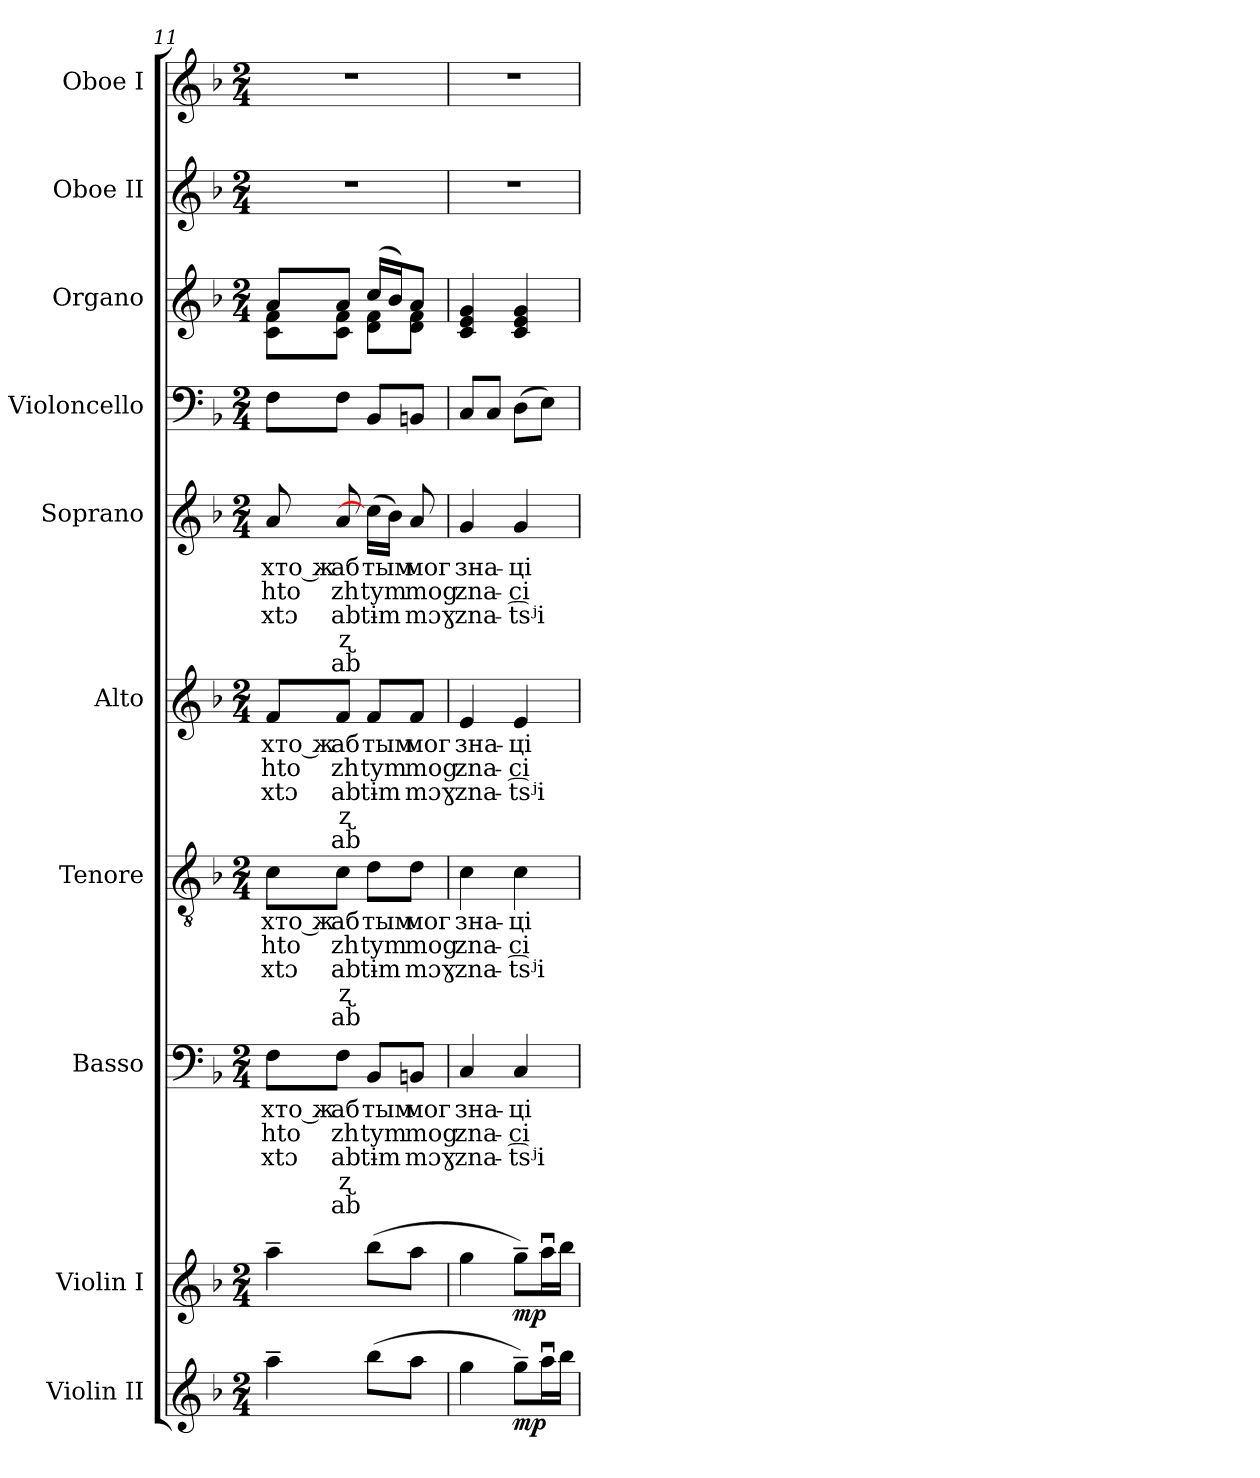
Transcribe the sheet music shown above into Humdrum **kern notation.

**kern	**dynam	**kern	**dynam	**kern	**text	**text	**text	**text	**text	**kern	**text	**text	**text	**text	**text	**kern	**text	**text	**text	**text	**text	**kern	**text	**text	**text	**text	**text	**kern	**kern	**kern	**kern
*part10	*part10	*part9	*part9	*part8	*part8	*part8	*part8	*part8	*part8	*part7	*part7	*part7	*part7	*part7	*part7	*part6	*part6	*part6	*part6	*part6	*part6	*part5	*part5	*part5	*part5	*part5	*part5	*part4	*part3	*part2	*part1
*staff10	*staff10	*staff9	*staff9	*staff8	*staff8	*staff8	*staff8	*staff8	*staff8	*staff7	*staff7	*staff7	*staff7	*staff7	*staff7	*staff6	*staff6	*staff6	*staff6	*staff6	*staff6	*staff5	*staff5	*staff5	*staff5	*staff5	*staff5	*staff4	*staff3	*staff2	*staff1
*I"Violin II	*	*I"Violin I	*	*I"Basso	*	*	*	*	*	*I"Tenore	*	*	*	*	*	*I"Alto	*	*	*	*	*	*I"Soprano	*	*	*	*	*	*I"Violoncello	*I"Organo	*I"Oboe II	*I"Oboe I
*	*	*	*	*	*	*	*	*	*	*	*	*	*	*	*	*I'A.	*	*	*	*	*	*	*	*	*	*	*	*	*	*	*
*clefG2	*	*clefG2	*	*clefF4	*	*	*	*	*	*clefGv2	*	*	*	*	*	*clefG2	*	*	*	*	*	*clefG2	*	*	*	*	*	*clefF4	*clefG2	*clefG2	*clefG2
*	*	*	*	*	*	*	*	*	*	*ITrd7c12	*	*	*	*	*	*	*	*	*	*	*	*	*	*	*	*	*	*	*	*	*
*k[b-]	*	*k[b-]	*	*k[b-]	*	*	*	*	*	*k[b-]	*	*	*	*	*	*k[b-]	*	*	*	*	*	*k[b-]	*	*	*	*	*	*k[b-]	*k[b-]	*k[b-]	*k[b-]
*F:	*	*F:	*	*F:	*	*	*	*	*	*F:	*	*	*	*	*	*F:	*	*	*	*	*	*F:	*	*	*	*	*	*F:	*F:	*F:	*F:
*M2/4	*	*M2/4	*	*M2/4	*	*	*	*	*	*M2/4	*	*	*	*	*	*M2/4	*	*	*	*	*	*M2/4	*	*	*	*	*	*M2/4	*M2/4	*M2/4	*M2/4
=11	=11	=11	=11	=11	=11	=11	=11	=11	=11	=11	=11	=11	=11	=11	=11	=11	=11	=11	=11	=11	=11	=11	=11	=11	=11	=11	=11	=11	=11	=11	=11
!	!	!	!	!	!LO:LY:b:color=#000000	!LO:LY:b:color=#000000	!LO:LY:b:color=#000000	!	!	!	!	!	!	!	!	!	!	!	!	!	!	!	!	!	!	!	!	!	!	!	!
!	!	!	!	!	!	!	!	!	!	!	!LO:LY:b:color=#000000	!LO:LY:b:color=#000000	!LO:LY:b:color=#000000	!	!	!	!	!	!	!	!	!	!	!	!	!	!	!	!	!	!
!	!	!	!	!	!	!	!	!	!	!	!	!	!	!	!	!	!LO:LY:b:color=#000000	!LO:LY:b:color=#000000	!LO:LY:b:color=#000000	!	!	!	!	!	!	!	!	!	!	!	!
!	!	!	!	!	!	!	!	!	!	!	!	!	!	!	!	!	!	!	!	!	!	!	!LO:LY:b:color=#000000	!LO:LY:b:color=#000000	!LO:LY:b:color=#000000	!	!	!	!	!LO:N:vis=1	!LO:N:vis=1
*	*	*	*	*	*	*	*	*	*	*	*	*	*	*	*	*	*	*	*	*	*	*	*	*	*	*	*	*	*^	*	*
4aa~i\	.	4aa~i\	.	8Fi\L	хто ж	hto	xtɔ	.	.	8Ci\L	хто ж	hto	xtɔ	.	.	8fi/L	хто ж	hto	xtɔ	.	.	8ai/	хто ж	hto	xtɔ	.	.	8Fi\L	8ai/L	8ci\ 8fiL	2r	2r
!	!	!	!	!	!LO:LY:b:color=#000000	!LO:LY:b:color=#000000	!LO:LY:b:color=#000000	!LO:LY:b:color=#000000	!LO:LY:b:color=#000000	!	!	!	!	!	!	!	!	!	!	!	!	!	!	!	!	!	!	!	!	!	!	!
!	!	!	!	!	!	!	!	!	!	!	!LO:LY:b:color=#000000	!LO:LY:b:color=#000000	!LO:LY:b:color=#000000	!LO:LY:b:color=#000000	!LO:LY:b:color=#000000	!	!	!	!	!	!	!	!	!	!	!	!	!	!	!	!	!
!	!	!	!	!	!	!	!	!	!	!	!	!	!	!	!	!	!LO:LY:b:color=#000000	!LO:LY:b:color=#000000	!LO:LY:b:color=#000000	!LO:LY:b:color=#000000	!LO:LY:b:color=#000000	!	!	!	!	!	!	!	!	!	!	!
!	!	!	!	!	!	!	!	!	!	!	!	!	!	!	!	!	!	!	!	!	!	!	!LO:LY:b:color=#000000	!LO:LY:b:color=#000000	!LO:LY:b:color=#000000	!LO:LY:b:color=#000000	!LO:LY:b:color=#000000	!	!	!	!	!
.	.	.	.	8Fi\J	аб	zh	ab	ʐ	ab	8Ci\J	аб	zh	ab	ʐ	ab	8fi/J	аб	zh	ab	ʐ	ab	8ai/	аб	zh	ab	ʐ	ab	8Fi\J	8ai/J	8ci\ 8fiJ	.	.
!	!	!	!	!	!LO:LY:b:color=#000000	!LO:LY:b:color=#000000	!LO:LY:b:color=#000000	!	!	!	!	!	!	!	!	!	!	!	!	!	!	!	!	!	!	!	!	!	!	!	!	!
!	!	!	!	!	!	!	!	!	!	!	!LO:LY:b:color=#000000	!LO:LY:b:color=#000000	!LO:LY:b:color=#000000	!	!	!	!	!	!	!	!	!	!	!	!	!	!	!	!	!	!	!
!	!	!	!	!	!	!	!	!	!	!	!	!	!	!	!	!	!LO:LY:b:color=#000000	!LO:LY:b:color=#000000	!LO:LY:b:color=#000000	!	!	!	!	!	!	!	!	!	!	!	!	!
!	!	!	!	!	!	!	!	!	!	!	!	!	!	!	!	!	!	!	!	!	!	!	!LO:LY:b:color=#000000	!LO:LY:b:color=#000000	!LO:LY:b:color=#000000	!	!	!	!	!	!	!
(8bb-i\L	.	(8bb-i\L	.	8BB-i/L	тым	tym	tɨm	.	.	8Di\L	тым	tym	tɨm	.	.	8fi/L	тым	tym	tɨm	.	.	(16cci\LL]	тым	tym	tɨm	.	.	8BB-i/L	(16cci/LL	8di\ 8fiL	.	.
.	.	.	.	.	.	.	.	.	.	.	.	.	.	.	.	.	.	.	.	.	.	16b-i\JJ)	.	.	.	.	.	.	16b-i/J)	.	.	.
!	!	!	!	!	!LO:LY:b:color=#000000	!LO:LY:b:color=#000000	!LO:LY:b:color=#000000	!	!	!	!	!	!	!	!	!	!	!	!	!	!	!	!	!	!	!	!	!	!	!	!	!
!	!	!	!	!	!	!	!	!	!	!	!LO:LY:b:color=#000000	!LO:LY:b:color=#000000	!LO:LY:b:color=#000000	!	!	!	!	!	!	!	!	!	!	!	!	!	!	!	!	!	!	!
!	!	!	!	!	!	!	!	!	!	!	!	!	!	!	!	!	!LO:LY:b:color=#000000	!LO:LY:b:color=#000000	!LO:LY:b:color=#000000	!	!	!	!	!	!	!	!	!	!	!	!	!
!	!	!	!	!	!	!	!	!	!	!	!	!	!	!	!	!	!	!	!	!	!	!	!LO:LY:b:color=#000000	!LO:LY:b:color=#000000	!LO:LY:b:color=#000000	!	!	!	!	!	!	!
8aai\J	.	8aai\J	.	8BBni/J	мог	mog	mɔɣ	.	.	8Di\J	мог	mog	mɔɣ	.	.	8fi/J	мог	mog	mɔɣ	.	.	8ai/	мог	mog	mɔɣ	.	.	8BBni/J	8ai/J	8di\ 8fiJ	.	.
*	*	*	*	*	*	*	*	*	*	*	*	*	*	*	*	*	*	*	*	*	*	*	*	*	*	*	*	*	*v	*v	*	*
=12	=12	=12	=12	=12	=12	=12	=12	=12	=12	=12	=12	=12	=12	=12	=12	=12	=12	=12	=12	=12	=12	=12	=12	=12	=12	=12	=12	=12	=12	=12	=12
*	*	*	*	*	*	*	*	*	*	*	*	*	*	*	*	*	*	*	*	*	*	*	*	*	*	*	*	*	*^	*	*
!	!	!	!	!	!LO:LY:b:color=#000000	!LO:LY:b:color=#000000	!LO:LY:b:color=#000000	!	!	!	!	!	!	!	!	!	!	!	!	!	!	!	!	!	!	!	!	!	!	!	!	!
*	*	*	*	*	*	*	*	*	*	*	*	*	*	*	*	*	*	*	*	*	*	*	*	*	*	*	*	*	*v	*v	*	*
*	*	*	*	*	*	*	*	*	*	*	*	*	*	*	*	*	*	*	*	*	*	*	*	*	*	*	*	*	*^	*	*
!	!	!	!	!	!	!	!	!	!	!	!LO:LY:b:color=#000000	!LO:LY:b:color=#000000	!LO:LY:b:color=#000000	!	!	!	!	!	!	!	!	!	!	!	!	!	!	!	!	!	!	!
*	*	*	*	*	*	*	*	*	*	*	*	*	*	*	*	*	*	*	*	*	*	*	*	*	*	*	*	*	*v	*v	*	*
*	*	*	*	*	*	*	*	*	*	*	*	*	*	*	*	*	*	*	*	*	*	*	*	*	*	*	*	*	*^	*	*
!	!	!	!	!	!	!	!	!	!	!	!	!	!	!	!	!	!LO:LY:b:color=#000000	!LO:LY:b:color=#000000	!LO:LY:b:color=#000000	!	!	!	!	!	!	!	!	!	!	!	!	!
*	*	*	*	*	*	*	*	*	*	*	*	*	*	*	*	*	*	*	*	*	*	*	*	*	*	*	*	*	*v	*v	*	*
*	*	*	*	*	*	*	*	*	*	*	*	*	*	*	*	*	*	*	*	*	*	*	*	*	*	*	*	*	*^	*	*
!	!	!	!	!	!	!	!	!	!	!	!	!	!	!	!	!	!	!	!	!	!	!	!LO:LY:b:color=#000000	!LO:LY:b:color=#000000	!LO:LY:b:color=#000000	!	!	!	!	!	!LO:N:vis=1	!LO:N:vis=1
*	*	*	*	*	*	*	*	*	*	*	*	*	*	*	*	*	*	*	*	*	*	*	*	*	*	*	*	*	*v	*v	*	*
4ggi\	.	4ggi\	.	4Ci/	зна-	zna-	zna-	.	.	4Ci\	зна-	zna-	zna-	.	.	4ei/	зна-	zna-	zna-	.	.	4gi/	зна-	zna-	zna-	.	.	8Ci/L	4ci/ 4ei 4gi	2r	2r
.	.	.	.	.	.	.	.	.	.	.	.	.	.	.	.	.	.	.	.	.	.	.	.	.	.	.	.	8Ci/J	.	.	.
!	!	!	!	!	!LO:LY:b:color=#000000	!LO:LY:b:color=#000000	!LO:LY:b:color=#000000	!	!	!	!	!	!	!	!	!	!	!	!	!	!	!	!	!	!	!	!	!	!	!	!
!	!	!	!	!	!	!	!	!	!	!	!LO:LY:b:color=#000000	!LO:LY:b:color=#000000	!LO:LY:b:color=#000000	!	!	!	!	!	!	!	!	!	!	!	!	!	!	!	!	!	!
!	!	!	!	!	!	!	!	!	!	!	!	!	!	!	!	!	!LO:LY:b:color=#000000	!LO:LY:b:color=#000000	!LO:LY:b:color=#000000	!	!	!	!	!	!	!	!	!	!	!	!
!	!	!	!	!	!	!	!	!	!	!	!	!	!	!	!	!	!	!	!	!	!	!	!LO:LY:b:color=#000000	!LO:LY:b:color=#000000	!LO:LY:b:color=#000000	!	!	!	!	!	!
8gg~i\L)	mp	8gg~i\L)	mp	4Ci/	-ці	-ci	-t͡sʲi	.	.	4Ci\	-ці	-ci	-t͡sʲi	.	.	4ei/	-ці	-ci	-t͡sʲi	.	.	4gi/	-ці	-ci	-t͡sʲi	.	.	(8Di\L	4ci/ 4ei 4gi	.	.
16aaui\L	.	16aaui\L	.	.	.	.	.	.	.	.	.	.	.	.	.	.	.	.	.	.	.	.	.	.	.	.	.	8Ei\J)	.	.	.
16bb-i\JJ	.	16bb-i\JJ	.	.	.	.	.	.	.	.	.	.	.	.	.	.	.	.	.	.	.	.	.	.	.	.	.	.	.	.	.
=	=	=	=	=	=	=	=	=	=	=	=	=	=	=	=	=	=	=	=	=	=	=	=	=	=	=	=	=	=	=	=
*-	*-	*-	*-	*-	*-	*-	*-	*-	*-	*-	*-	*-	*-	*-	*-	*-	*-	*-	*-	*-	*-	*-	*-	*-	*-	*-	*-	*-	*-	*-	*-
